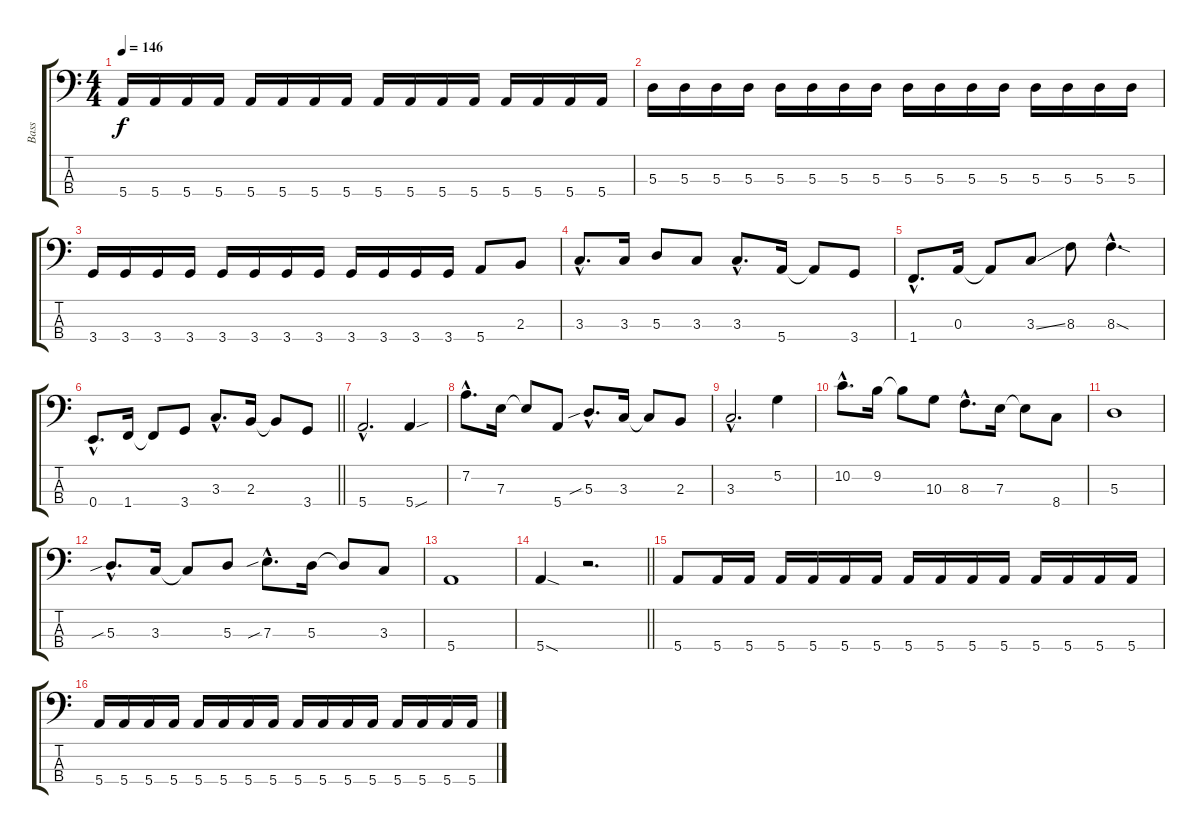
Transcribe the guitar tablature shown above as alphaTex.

\track ("Bass" "Bass") {instrument electricbassfinger}
\staff {score tabs}
\tuning (G2 D2 A1 E1) {hide}
\ts (4 4)
\tempo 146
\clef f4
\ks c
5.4.16{dy f} 5.4.16 5.4.16 5.4.16 5.4.16 5.4.16 5.4.16 5.4.16 5.4.16 5.4.16 5.4.16 5.4.16 5.4.16 5.4.16 5.4.16 5.4.16 |
5.3.16 5.3.16 5.3.16 5.3.16 5.3.16 5.3.16 5.3.16 5.3.16 5.3.16 5.3.16 5.3.16 5.3.16 5.3.16 5.3.16 5.3.16 5.3.16 |
3.4.16 3.4.16 3.4.16 3.4.16 3.4.16 3.4.16 3.4.16 3.4.16 3.4.16 3.4.16 3.4.16 3.4.16 5.4.8 2.3.8 |
3.3{hac}.8{d} 3.3.16 5.3.8 3.3.8 3.3{hac}.8{d} 5.4.16 5.4{t}.8 3.4.8 |
1.4{hac}.8{d} 0.3.16 0.3{t}.8 3.3{ss}.8 8.3.8 8.3{sod hac}.4{d} |
\barLineRight lightlight
0.4{hac}.8{d} 1.4.16 1.4{t}.8 3.4.8 3.3{hac}.8{d} 2.3.16 2.3{t}.8 3.4.8 |
5.4{hac}.2{d} 5.4{sou}.4 |
7.2{hac}.8{d} 7.3.16 7.3{t}.8 5.4.8 5.3{sib hac}.8{d} 3.3.16 3.3{t}.8 2.3.8 |
3.3{hac}.2{d} 5.2.4 |
10.2{hac}.8{d} 9.2.16 9.2{t}.8 10.3.8 8.3{hac}.8{d} 7.3.16 7.3{t}.8 8.4.8 |
5.3.1 |
5.3{sib hac}.8{d} 3.3.16 3.3{t}.8 5.3.8 7.3{sib hac}.8{d} 5.3.16 5.3{t}.8 3.3.8 |
5.4.1 |
\barLineRight lightlight
5.4{sod}.4 r.2{d} |
5.4.8 5.4.16 5.4.16 5.4.16 5.4.16 5.4.16 5.4.16 5.4.16 5.4.16 5.4.16 5.4.16 5.4.16 5.4.16 5.4.16 5.4.16 |
5.4.16 5.4.16 5.4.16 5.4.16 5.4.16 5.4.16 5.4.16 5.4.16 5.4.16 5.4.16 5.4.16 5.4.16 5.4.16 5.4.16 5.4.16 5.4.16
